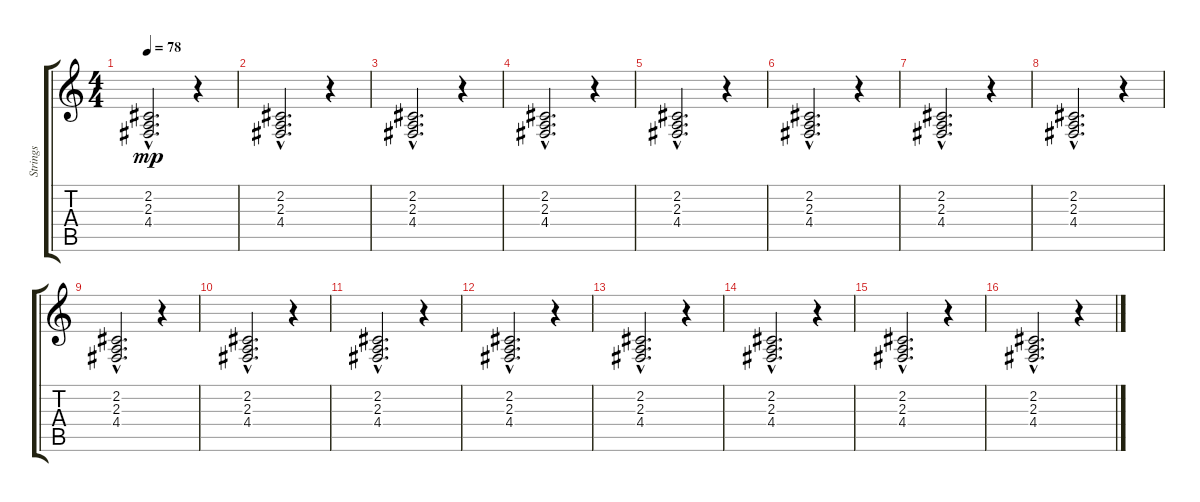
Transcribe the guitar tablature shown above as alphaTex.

\track ("Strings" "Strings") {instrument pad8sweep}
\staff {score tabs}
\tuning (E4 B3 G3 D3 A2 E2) {hide}
\ts (4 4)
\tempo 78
\clef g2
\ks c
(2.2{hac} 2.3{hac} 4.4{hac}).2{d dy mp instrument pad8sweep} r.4 |
(2.2{hac} 2.3{hac} 4.4{hac}).2{d} r.4 |
(2.2{hac} 2.3{hac} 4.4{hac}).2{d} r.4 |
(2.2{hac} 2.3{hac} 4.4{hac}).2{d} r.4 |
(2.2{hac} 2.3{hac} 4.4{hac}).2{d} r.4 |
(2.2{hac} 2.3{hac} 4.4{hac}).2{d} r.4 |
(2.2{hac} 2.3{hac} 4.4{hac}).2{d} r.4 |
(2.2{hac} 2.3{hac} 4.4{hac}).2{d} r.4 |
(2.2{hac} 2.3{hac} 4.4{hac}).2{d} r.4 |
(2.2{hac} 2.3{hac} 4.4{hac}).2{d} r.4 |
(2.2{hac} 2.3{hac} 4.4{hac}).2{d} r.4 |
(2.2{hac} 2.3{hac} 4.4{hac}).2{d} r.4 |
(2.2{hac} 2.3{hac} 4.4{hac}).2{d} r.4 |
(2.2{hac} 2.3{hac} 4.4{hac}).2{d} r.4 |
(2.2{hac} 2.3{hac} 4.4{hac}).2{d} r.4 |
(2.2{hac} 2.3{hac} 4.4{hac}).2{d} r.4
